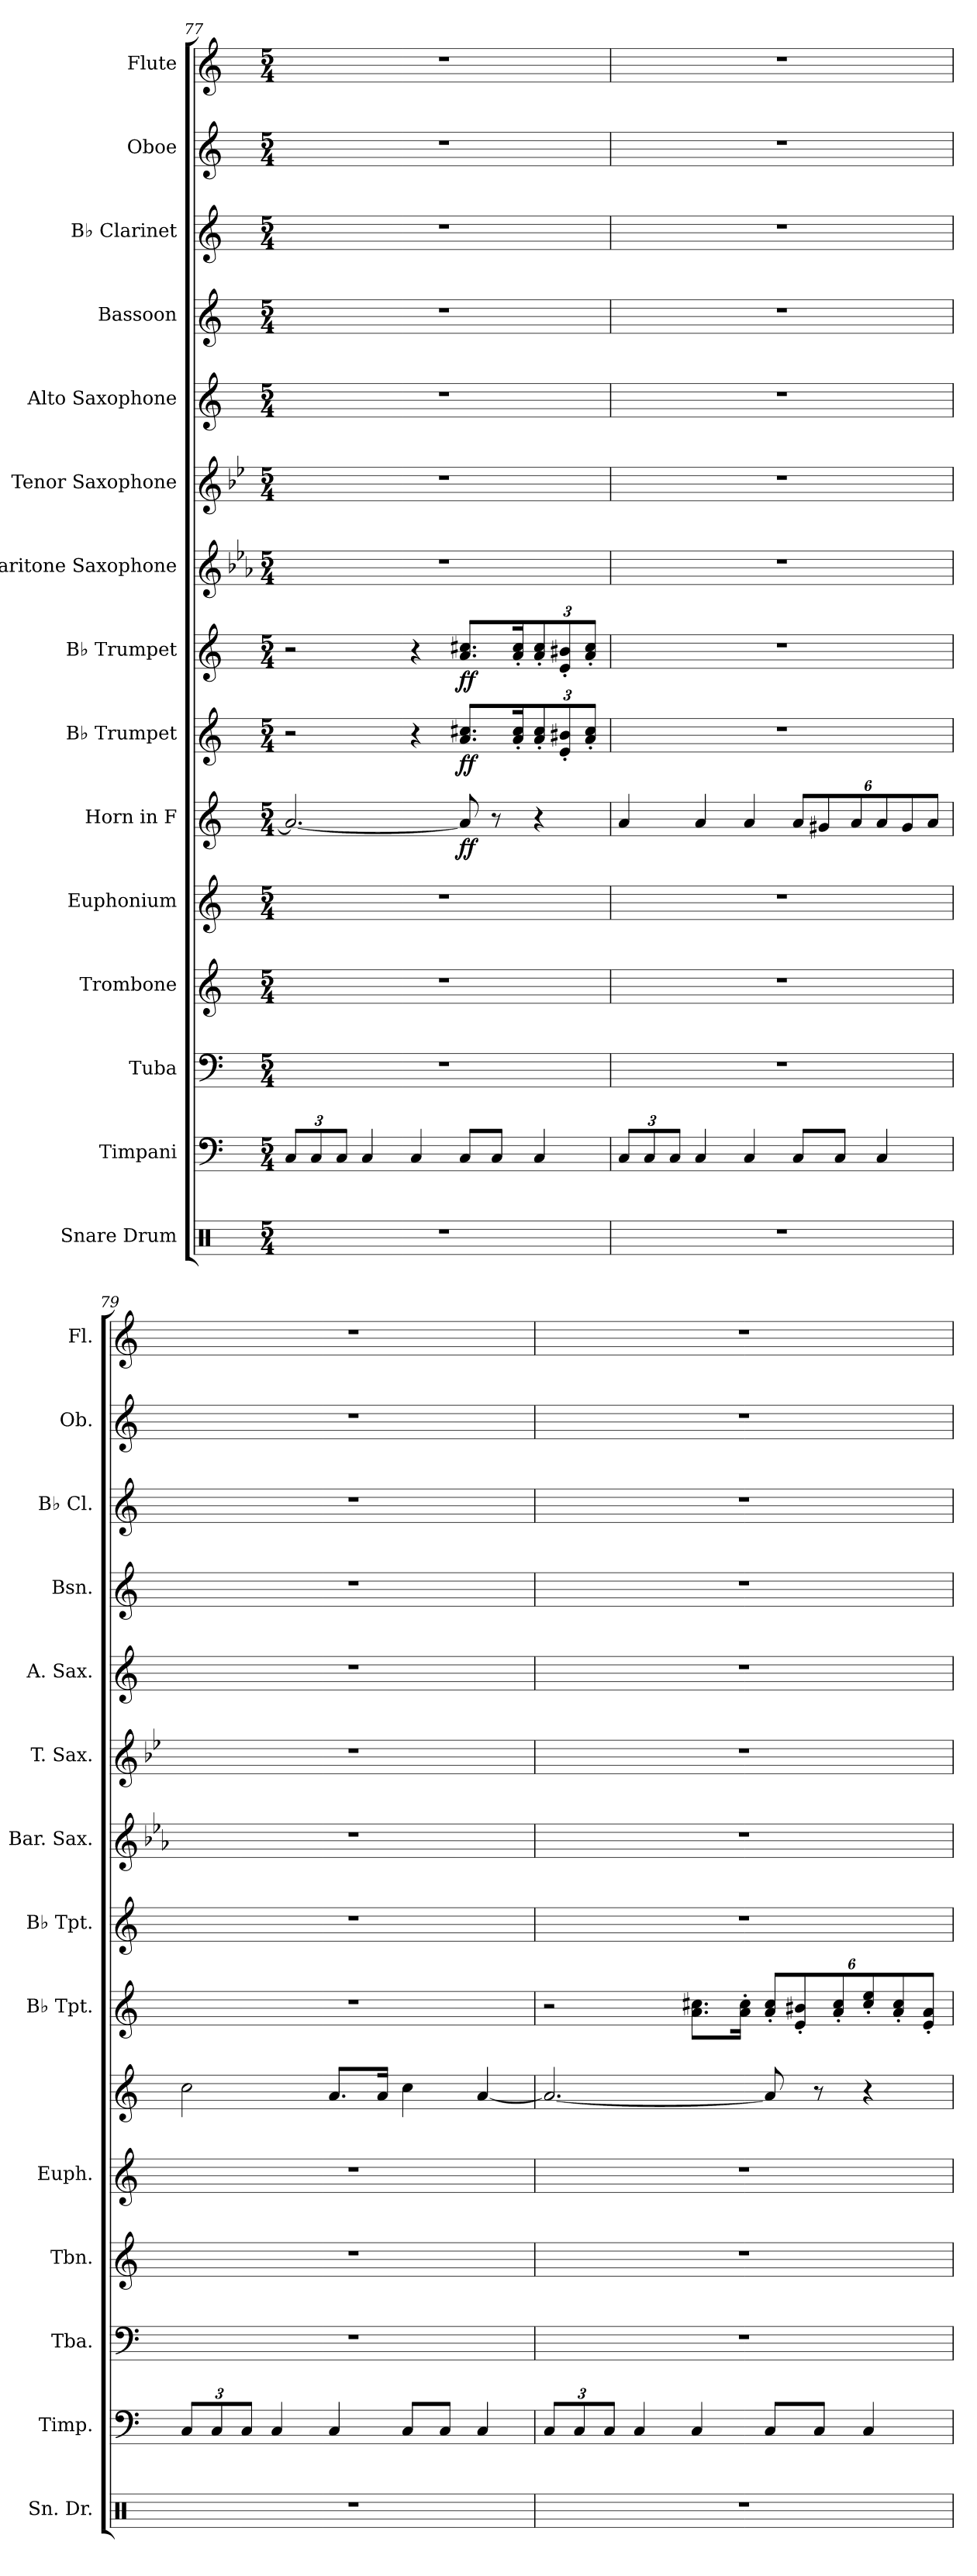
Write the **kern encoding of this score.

**kern	**kern	**kern	**kern	**kern	**kern	**dynam	**kern	**dynam	**kern	**dynam	**kern	**kern	**kern	**kern	**kern	**kern	**kern
*part15	*part14	*part13	*part12	*part11	*part10	*part10	*part9	*part9	*part8	*part8	*part7	*part6	*part5	*part4	*part3	*part2	*part1
*staff15	*staff14	*staff13	*staff12	*staff11	*staff10	*staff10	*staff9	*staff9	*staff8	*staff8	*staff7	*staff6	*staff5	*staff4	*staff3	*staff2	*staff1
*I"Snare Drum	*I"Timpani	*I"Tuba	*I"Trombone	*I"Euphonium	*I"Horn in F	*	*I"B♭ Trumpet	*	*I"B♭ Trumpet	*	*I"Baritone Saxophone	*I"Tenor Saxophone	*I"Alto Saxophone	*I"Bassoon	*I"B♭ Clarinet	*I"Oboe	*I"Flute
*I'Sn. Dr.	*I'Timp.	*I'Tba.	*I'Tbn.	*I'Euph.	*	*	*I'B♭ Tpt.	*	*I'B♭ Tpt.	*	*I'Bar. Sax.	*I'T. Sax.	*I'A. Sax.	*I'Bsn.	*I'B♭ Cl.	*I'Ob.	*I'Fl.
*clefX	*clefF4	*clefF4	*clefG2	*clefG2	*clefG2	*	*clefG2	*	*clefG2	*	*clefG2	*clefG2	*clefG2	*clefG2	*clefG2	*clefG2	*clefG2
*	*	*	*	*	*ITrd4c7	*	*ITrd1c2	*	*ITrd1c2	*	*ITrd12c21	*ITrd8c14	*ITrd5c9	*	*ITrd1c2	*	*
*k[]	*k[]	*k[]	*k[]	*k[]	*k[b-]	*	*k[b-e-]	*	*k[b-e-]	*	*k[b-e-a-]	*k[b-e-]	*k[b-e-a-]	*k[]	*k[b-e-]	*k[]	*k[]
*M5/4	*M5/4	*M5/4	*M5/4	*M5/4	*M5/4	*	*M5/4	*	*M5/4	*	*M5/4	*M5/4	*M5/4	*M5/4	*M5/4	*M5/4	*M5/4
*	*Xbrackettup	*	*	*	*	*	*	*	*	*	*	*	*	*	*	*	*
=77	=77	=77	=77	=77	=77	=77	=77	=77	=77	=77	=77	=77	=77	=77	=77	=77	=77
4%5r	12C/L	4%5r	4%5r	4%5r	2.d/_	.	2r	.	2r	.	4%5r	4%5r	4%5r	4%5r	4%5r	4%5r	4%5r
.	12C/	.	.	.	.	.	.	.	.	.	.	.	.	.	.	.	.
.	12C/J	.	.	.	.	.	.	.	.	.	.	.	.	.	.	.	.
.	4C/	.	.	.	.	.	.	.	.	.	.	.	.	.	.	.	.
.	4C/	.	.	.	.	.	4r	.	4r	.	.	.	.	.	.	.	.
!	!	!	!	!	!	!LO:DY:b	!	!LO:DY:b	!	!LO:DY:b	!	!	!	!	!	!	!
.	8C/L	.	.	.	8d/]	ff	8.g/ 8.bn/L	ff	8.g/ 8.bn/L	ff	.	.	.	.	.	.	.
.	8C/J	.	.	.	8r	.	.	.	.	.	.	.	.	.	.	.	.
.	.	.	.	.	.	.	16g/' 16b/'K	.	16g/' 16b/'K	.	.	.	.	.	.	.	.
*	*	*	*	*	*	*	*Xbrackettup	*	*Xbrackettup	*	*	*	*	*	*	*	*
.	4C/	.	.	.	4r	.	12g/' 12b/'	.	12g/' 12b/'	.	.	.	.	.	.	.	.
.	.	.	.	.	.	.	12d/' 12a#X/'	.	12d/' 12a#X/'	.	.	.	.	.	.	.	.
.	.	.	.	.	.	.	12g/' 12b/'J	.	12g/' 12b/'J	.	.	.	.	.	.	.	.
!!LO:PB:g=z
=78	=78	=78	=78	=78	=78	=78	=78	=78	=78	=78	=78	=78	=78	=78	=78	=78	=78
4%5r	12C/L	4%5r	4%5r	4%5r	4d/	.	4%5r	.	4%5r	.	4%5r	4%5r	4%5r	4%5r	4%5r	4%5r	4%5r
.	12C/	.	.	.	.	.	.	.	.	.	.	.	.	.	.	.	.
.	12C/J	.	.	.	.	.	.	.	.	.	.	.	.	.	.	.	.
.	4C/	.	.	.	4d/	.	.	.	.	.	.	.	.	.	.	.	.
.	4C/	.	.	.	4d/	.	.	.	.	.	.	.	.	.	.	.	.
*	*	*	*	*	*Xbrackettup	*	*	*	*	*	*	*	*	*	*	*	*
.	8C/L	.	.	.	12d/L	.	.	.	.	.	.	.	.	.	.	.	.
.	.	.	.	.	12c#X/	.	.	.	.	.	.	.	.	.	.	.	.
.	8C/J	.	.	.	.	.	.	.	.	.	.	.	.	.	.	.	.
.	.	.	.	.	12d/	.	.	.	.	.	.	.	.	.	.	.	.
.	4C/	.	.	.	12d/	.	.	.	.	.	.	.	.	.	.	.	.
.	.	.	.	.	12c#/	.	.	.	.	.	.	.	.	.	.	.	.
.	.	.	.	.	12d/J	.	.	.	.	.	.	.	.	.	.	.	.
=79	=79	=79	=79	=79	=79	=79	=79	=79	=79	=79	=79	=79	=79	=79	=79	=79	=79
4%5r	12C/L	4%5r	4%5r	4%5r	2f\	.	4%5r	.	4%5r	.	4%5r	4%5r	4%5r	4%5r	4%5r	4%5r	4%5r
.	12C/	.	.	.	.	.	.	.	.	.	.	.	.	.	.	.	.
.	12C/J	.	.	.	.	.	.	.	.	.	.	.	.	.	.	.	.
.	4C/	.	.	.	.	.	.	.	.	.	.	.	.	.	.	.	.
.	4C/	.	.	.	8.d/L	.	.	.	.	.	.	.	.	.	.	.	.
.	.	.	.	.	16d/Jk	.	.	.	.	.	.	.	.	.	.	.	.
.	8C/L	.	.	.	4f\	.	.	.	.	.	.	.	.	.	.	.	.
.	8C/J	.	.	.	.	.	.	.	.	.	.	.	.	.	.	.	.
.	4C/	.	.	.	[4d/	.	.	.	.	.	.	.	.	.	.	.	.
=80	=80	=80	=80	=80	=80	=80	=80	=80	=80	=80	=80	=80	=80	=80	=80	=80	=80
4%5r	12C/L	4%5r	4%5r	4%5r	2.d/_	.	2r	.	4%5r	.	4%5r	4%5r	4%5r	4%5r	4%5r	4%5r	4%5r
.	12C/	.	.	.	.	.	.	.	.	.	.	.	.	.	.	.	.
.	12C/J	.	.	.	.	.	.	.	.	.	.	.	.	.	.	.	.
.	4C/	.	.	.	.	.	.	.	.	.	.	.	.	.	.	.	.
.	4C/	.	.	.	.	.	8.g\ 8.bn\L	.	.	.	.	.	.	.	.	.	.
.	.	.	.	.	.	.	16g\' 16b\'Jk	.	.	.	.	.	.	.	.	.	.
.	8C/L	.	.	.	8d/]	.	12g/' 12b/'L	.	.	.	.	.	.	.	.	.	.
.	.	.	.	.	.	.	12d/' 12a#X/'	.	.	.	.	.	.	.	.	.	.
.	8C/J	.	.	.	8r	.	.	.	.	.	.	.	.	.	.	.	.
.	.	.	.	.	.	.	12g/' 12b/'	.	.	.	.	.	.	.	.	.	.
.	4C/	.	.	.	4r	.	12b/' 12dd/'	.	.	.	.	.	.	.	.	.	.
.	.	.	.	.	.	.	12g/' 12b/'	.	.	.	.	.	.	.	.	.	.
.	.	.	.	.	.	.	12d/' 12g/'J	.	.	.	.	.	.	.	.	.	.
=	=	=	=	=	=	=	=	=	=	=	=	=	=	=	=	=	=
*-	*-	*-	*-	*-	*-	*-	*-	*-	*-	*-	*-	*-	*-	*-	*-	*-	*-
